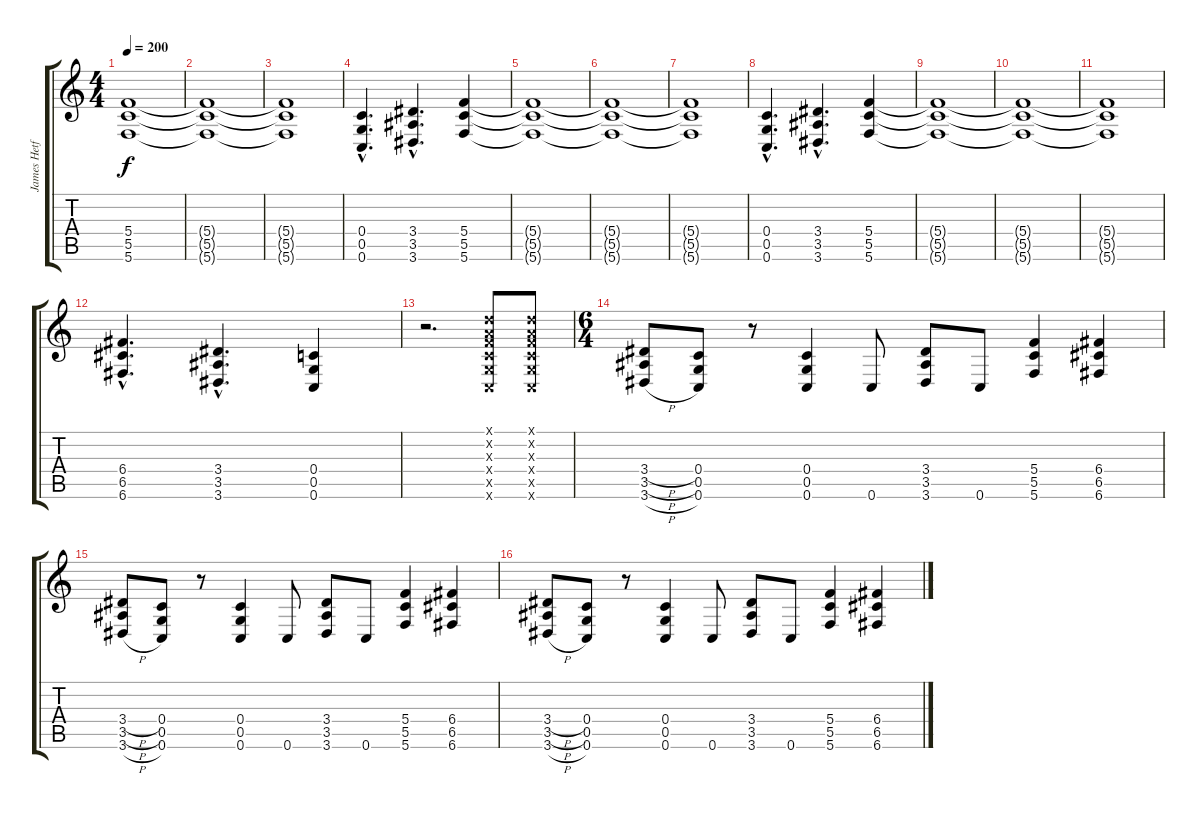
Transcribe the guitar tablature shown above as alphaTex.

\track ("James Hetfield" "James Hetf") {instrument distortionguitar}
\staff {score tabs}
\tuning (D4 A3 F3 C3 G2 C2) {hide}
\ts (4 4)
\tempo 200
\clef g2
\ks c
(5.4{t} 5.5{t} 5.6{t}).1{dy f} |
(5.4{t} 5.5{t} 5.6{t}).1 |
(5.4{t} 5.5{t} 5.6{t}).1 |
(0.4{hac} 0.5{hac} 0.6{hac}).4{d} (3.4{hac} 3.5{hac} 3.6{hac}).4{d} (5.4 5.5 5.6).4 |
(5.4{t} 5.5{t} 5.6{t}).1 |
(5.4{t} 5.5{t} 5.6{t}).1 |
(5.4{t} 5.5{t} 5.6{t}).1 |
(0.4{hac} 0.5{hac} 0.6{hac}).4{d} (3.4{hac} 3.5{hac} 3.6{hac}).4{d} (5.4 5.5 5.6).4 |
(5.4{t} 5.5{t} 5.6{t}).1 |
(5.4{t} 5.5{t} 5.6{t}).1 |
(5.4{t} 5.5{t} 5.6{t}).1 |
(6.4{hac} 6.5{hac} 6.6{hac}).4{d} (3.4{hac} 3.5{hac} 3.6{hac}).4{d} (0.4 0.5 0.6).4 |
r.2{d} (0.1{x} 0.2{x} 0.3{x} 0.4{x} 0.5{x} 0.6{x}).8 (0.1{x} 0.2{x} 0.3{x} 0.4{x} 0.5{x} 0.6{x}).8 |
\ts (6 4)
(3.4{h} 3.5{h} 3.6{h}).8 (0.4 0.5 0.6).8 r.8 (0.4 0.5 0.6).4 0.6.8 (3.4 3.5 3.6).8 0.6.8 (5.4 5.5 5.6).4 (6.4 6.5 6.6).4 |
(3.4{h} 3.5{h} 3.6{h}).8 (0.4 0.5 0.6).8 r.8 (0.4 0.5 0.6).4 0.6.8 (3.4 3.5 3.6).8 0.6.8 (5.4 5.5 5.6).4 (6.4 6.5 6.6).4 |
(3.4{h} 3.5{h} 3.6{h}).8 (0.4 0.5 0.6).8 r.8 (0.4 0.5 0.6).4 0.6.8 (3.4 3.5 3.6).8 0.6.8 (5.4 5.5 5.6).4 (6.4 6.5 6.6).4
